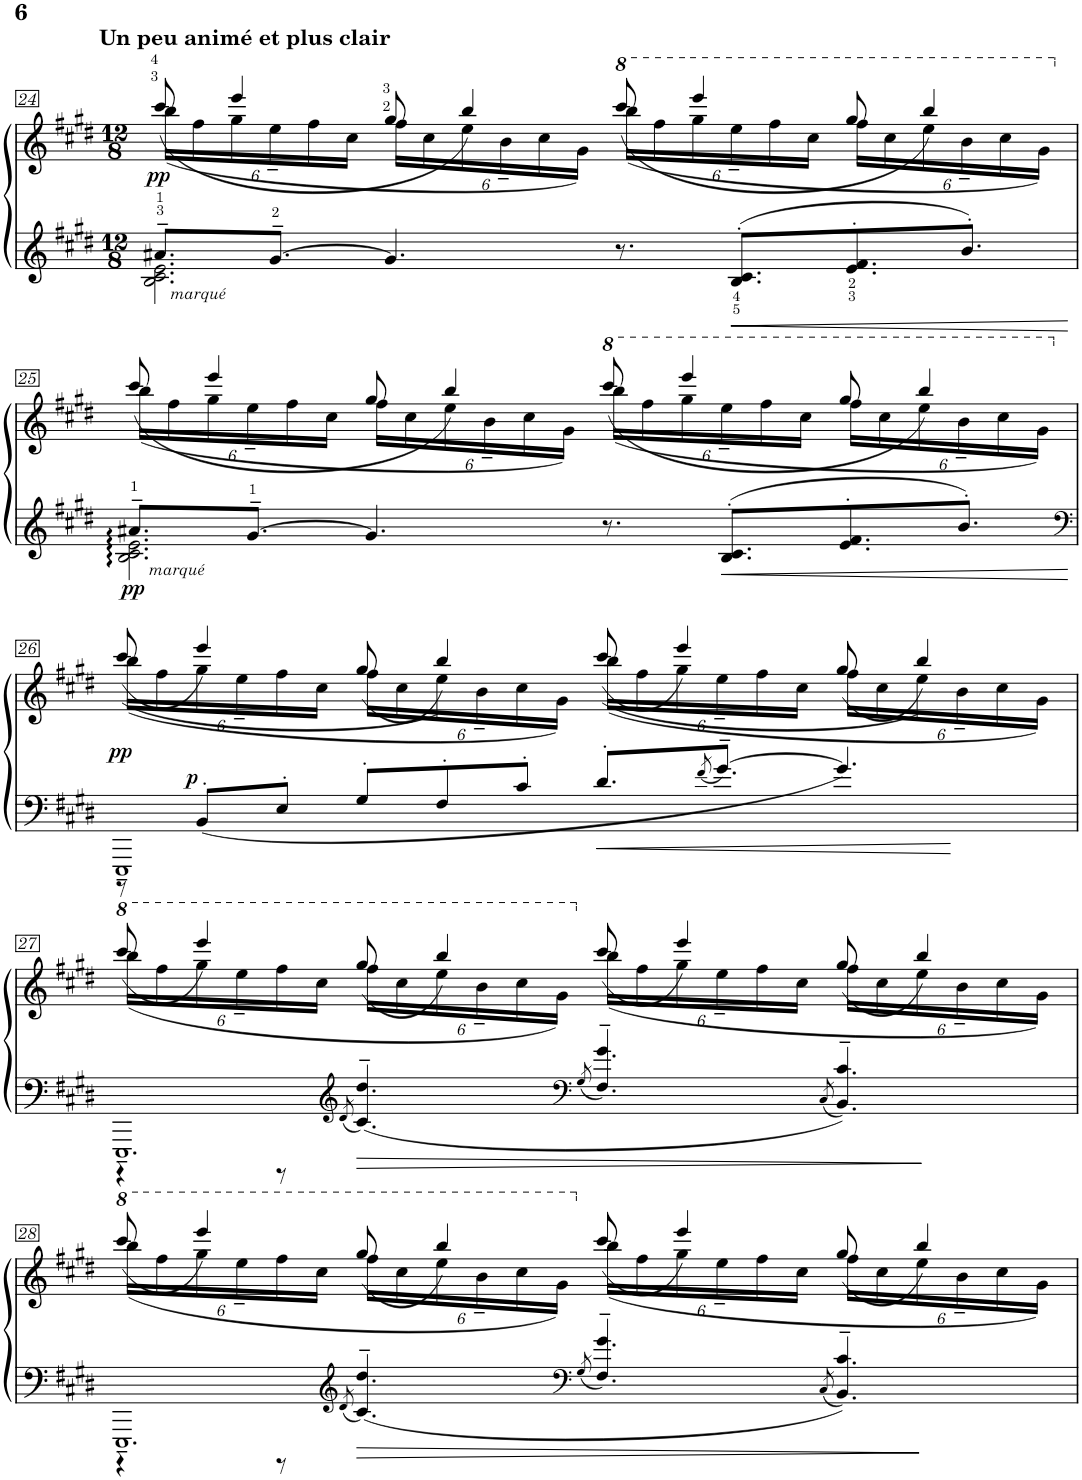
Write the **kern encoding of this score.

**kern	**kern	**dynam
*part1	*part1	*part1
*staff2	*staff1	*staff1/2
*I"Piano	*	*
*I'Pno.	*	*
!!LO:PB:g=z
*clefG2	*clefG2	*
*k[f#c#g#d#]	*k[f#c#g#d#]	*
*M12/8	*M12/8	*
=24	=24	=24
*^	*^	*
!	!	!LO:TX:a:B:t=Un peu animé et plus clair	!	!
!LO:TX:b:i:t=marqué	!	!	!	!
!	!	!	!	!LO:DY:b
8.a#X~/L	2.B\ 2.c#\ 2.e\	(<16bb\LL	(8ccc#/	pp
.	.	16ff#\	.	.
.	.	16gg#\	4eee/	.
[>8.g#~>/J	.	16ee~<\	.	.
.	.	16ff#\	.	.
.	.	16cc#\JJ	.	.
4.g#/]	.	16ff#\LL	8gg#/	.
.	.	16cc#\	.	.
.	.	16ee\	4bb/)	.
.	.	16b~<\	.	.
.	.	16cc#\	.	.
.	.	16g#\JJ)	.	.
*	*	*8va	*	*
8.r	2.ryy	(<16bbb\LL	(8cccc#/	.
.	.	16fff#\	.	.
.	.	16ggg#\	4eeee/	.
8.B/'><< 8.c#/'><<L	.	16eee~<\	.	.
.	.	16fff#\	.	.
.	.	16ccc#\JJ	.	.
8.e/'><< 8.f#/'><<	.	16fff#\LL	8ggg#/	.
.	.	16ccc#\	.	.
.	.	16eee\	4bbb/)	.
8.b'>/J	.	16bb~<\	.	.
.	.	16ccc#\	.	.
.	.	16gg#\JJ)	.	.
!!LO:LB:g=z	!!
=25	=25	=25	=25	=25
*	*	*X8va	*	*
!LO:TX:b:i:t=marqué	!	!	!	!
!	!	!	!	!LO:DY:b=2
8.a#X~>/L	2.B\ 2.c#\ 2.e\	(<16bb\LL	(8ccc#/	pp
.	.	16ff#\	.	.
.	.	16gg#\	4eee/	.
[>8.g#~>/J	.	16ee~<\	.	.
.	.	16ff#\	.	.
.	.	16cc#\JJ	.	.
4.g#/]	.	16ff#\LL	8gg#/	.
.	.	16cc#\	.	.
.	.	16ee\	4bb/)	.
.	.	16b~<\	.	.
.	.	16cc#\	.	.
.	.	16g#\JJ)	.	.
*	*	*8va	*	*
8.r	2.ryy	(<16bbb\LL	(8cccc#/	.
.	.	16fff#\	.	.
.	.	16ggg#\	4eeee/	.
8.B/'> 8.c#/'>L	.	16eee~<\	.	.
.	.	16fff#\	.	.
.	.	16ccc#\JJ	.	.
8.e/'> 8.f#/'>	.	16fff#\LL	8ggg#/	.
.	.	16ccc#\	.	.
.	.	16eee\	4bbb/)	.
8.b'>/J	.	16bb~<\	.	.
.	.	16ccc#\	.	.
.	.	16gg#\JJ)	.	.
!!LO:LB:g=z	!!
=26	=26	=26	=26	=26
*clefF4	*	*	*	*
*	*	*X8va	*	*
!	!	!	!	!LO:DY:b
1EEE~<	8r	(<16bb\LL	((8ccc#/	pp
.	.	16ff#\	.	.
!	!	!	!	!LO:DY:a=2
.	8BB'/L	16gg#\	4eee/)	p
.	.	16ee~<\	.	.
.	8E'/J	16ff#\	.	.
.	.	16cc#\JJ	.	.
.	8G#'/L	16ff#\LL	(8gg#/	.
.	.	16cc#\	.	.
.	8F#'/	16ee\	4bb/))	.
.	.	16b~<\	.	.
.	8c#'/J	16cc#\	.	.
.	.	16g#\JJ)	.	.
.	8.d#'/L	(<16bb\LL	((8ccc#/	.
.	.	16ff#\	.	.
.	.	16gg#\	4eee/)	.
.	8qf#/	.	.	.
.	[8.g#~>/J	16ee~<\	.	.
2ryy	.	16ff#\	.	.
.	.	16cc#\JJ	.	.
.	4.g#/]	16ff#\LL	(8gg#/	.
.	.	16cc#\	.	.
.	.	16ee\	4bb/))	.
.	.	16b~<\	.	.
.	.	16cc#\	.	.
.	.	16g#\JJ)	.	.
!!LO:LB:g=z	!!
=27	=27	=27	=27	=27
*	*	*8va	*	*
1.EEE~<	4r	(<16bbb\LL	(8cccc#/	.
.	.	16fff#\	.	.
.	.	16ggg#\	4eeee/)	.
.	.	16eee~<\	.	.
.	8r	16fff#\	.	.
.	.	16ccc#\JJ	.	.
.	8qd#/	.	.	.
*clefG2	*	*	*	*
.	4.c#/~> 4.dd#/~>	16fff#\LL	(8ggg#/	.
.	.	16ccc#\	.	.
.	.	16eee\	4bbb/)	.
.	.	16bb~<\	.	.
.	.	16ccc#\	.	.
.	.	16gg#\JJ)	.	.
.	8qG#/	.	.	.
*clefF4	*	*	*	*
*	*	*X8va	*	*
.	4.F#/~> 4.g#/~>	(<16bb\LL	(8ccc#/	.
.	.	16ff#\	.	.
.	.	16gg#\	4eee/)	.
.	.	16ee~<\	.	.
.	.	16ff#\	.	.
.	.	16cc#\JJ	.	.
.	8qC#/	.	.	.
.	4.BB/~> 4.c#/~>	16ff#\LL	(8gg#/	.
.	.	16cc#\	.	.
.	.	16ee\	4bb/)	.
.	.	16b~<\	.	.
.	.	16cc#\	.	.
.	.	16g#\JJ)	.	.
!!LO:LB:g=z	!!
=28	=28	=28	=28	=28
*	*	*8va	*	*
1.EEE~<	4r	(<16bbb\LL	(8cccc#/	.
.	.	16fff#\	.	.
.	.	16ggg#\	4eeee/)	.
.	.	16eee~<\	.	.
.	8r	16fff#\	.	.
.	.	16ccc#\JJ	.	.
.	8qd#/	.	.	.
*clefG2	*	*	*	*
.	4.c#/~> 4.dd#/~>	16fff#\LL	(8ggg#/	.
.	.	16ccc#\	.	.
.	.	16eee\	4bbb/)	.
.	.	16bb~<\	.	.
.	.	16ccc#\	.	.
.	.	16gg#\JJ)	.	.
.	8qG#/	.	.	.
*clefF4	*	*	*	*
*	*	*X8va	*	*
.	4.F#/~> 4.g#/~>	(<16bb\LL	(8ccc#/	.
.	.	16ff#\	.	.
.	.	16gg#\	4eee/)	.
.	.	16ee~<\	.	.
.	.	16ff#\	.	.
.	.	16cc#\JJ	.	.
.	8qC#/	.	.	.
.	4.BB/~> 4.c#/~>	16ff#\LL	(8gg#/	.
.	.	16cc#\	.	.
.	.	16ee\	4bb/)	.
.	.	16b~<\	.	.
.	.	16cc#\	.	.
.	.	16g#\JJ)	.	.
*v	*v	*	*	*
*	*v	*v	*
=	=	=
*-	*-	*-
